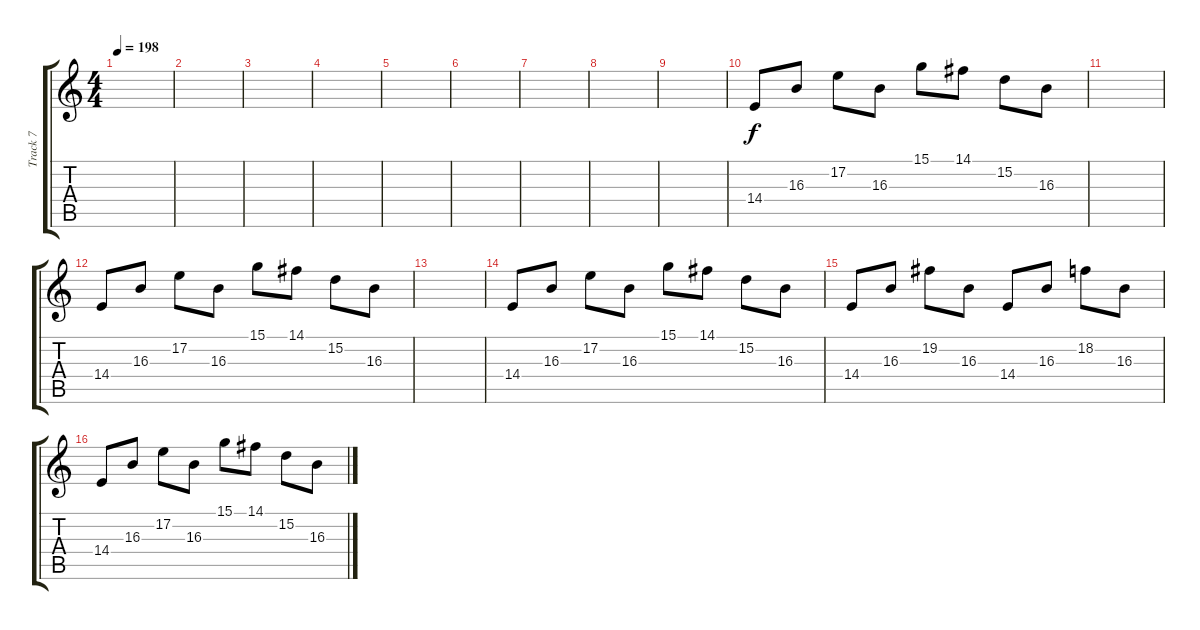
\track ("Track 7" "Track 7") {instrument lead1square}
\staff {score tabs}
\tuning (E4 B3 G3 D3 A2 E2) {hide}
\ts (4 4)
\tempo 198
\clef g2
\ks c
|
|
|
|
|
|
|
|
|
14.4.8 16.3.8 17.2.8 16.3.8 15.1.8 14.1.8 15.2.8 16.3.8 |
|
14.4.8 16.3.8 17.2.8 16.3.8 15.1.8 14.1.8 15.2.8 16.3.8 |
|
14.4.8 16.3.8 17.2.8 16.3.8 15.1.8 14.1.8 15.2.8 16.3.8 |
14.4.8 16.3.8 19.2.8 16.3.8 14.4.8 16.3.8 18.2.8 16.3.8 |
14.4.8 16.3.8 17.2.8 16.3.8 15.1.8 14.1.8 15.2.8 16.3.8
